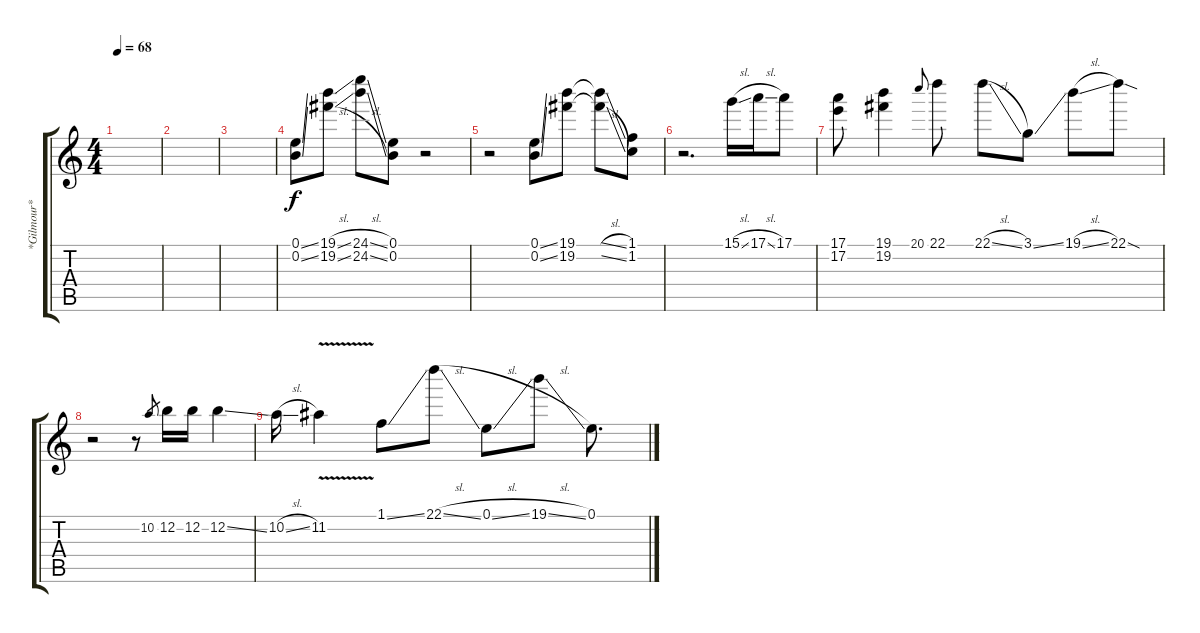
\track ("*Gilmour* (Electric w/Fuzz)" "*Gilmour* ") {instrument overdrivenguitar}
\staff {score tabs}
\tuning (E4 B3 G3 D3 A2 E2) {hide}
\ts (4 4)
\tempo 68
\clef g2
\ks c
|
|
|
(0.1{ss} 0.2{ss}).8 (19.1{sl} 19.2{sl}).8 (24.1{sl} 24.2{sl}).8 (0.1 0.2).8 r.2 |
r.2 (0.1{ss} 0.2{ss}).8 (19.1 19.2).8 (19.1{sl t} 19.2{sl t}).8 (1.1 1.2).8 |
r.2{d} 15.1{sl}.16 17.1{sl}.16 17.1.8 |
(17.1 17.2).8 (19.1 19.2).4 20.1.8{gr onbeat} 22.1.8 22.1{sl}.8 3.1{ss}.8 19.1{sl}.8 22.1{sod}.8 |
r.2 r.8 10.2.8{gr} 12.2.16 12.2.16 12.2{ss}.4 |
10.2{sl}.16 11.2{v}.4 1.1{ss}.8 22.1{sl}.8 0.1{sl}.8 19.1{sl}.8 0.1.8{d}
